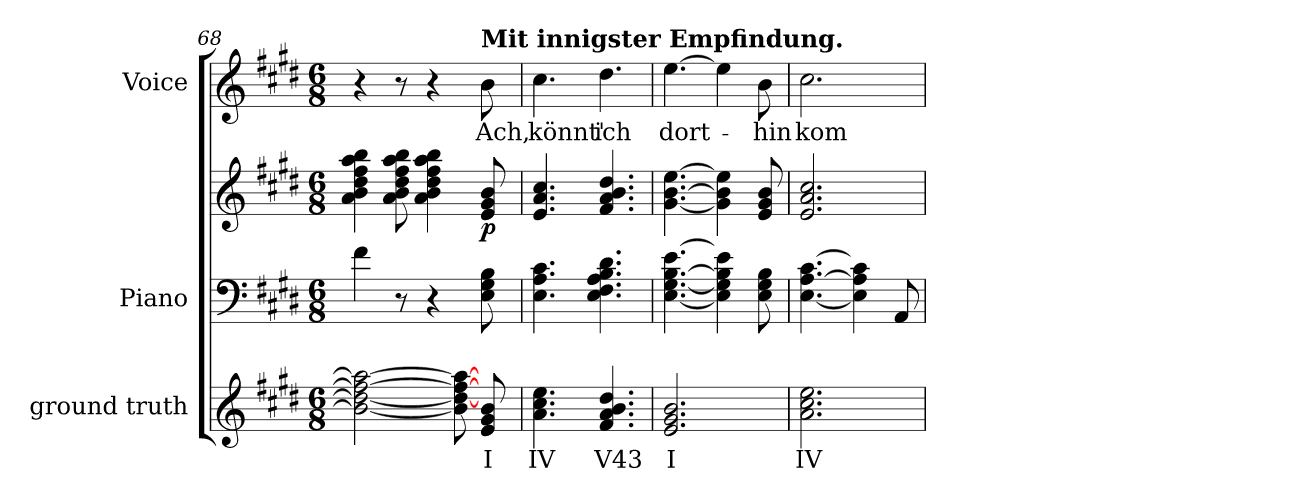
**kern	**text	**kern	**kern	**dynam	**kern	**text
*part3	*part3	*part2	*part2	*part2	*part1	*part1
*staff4	*staff4	*staff3	*staff2	*staff2/3	*staff1	*staff1
*I"ground truth	*	*I"Piano	*	*	*I"Voice	*
*	*	*I'Pno	*	*	*	*
*	*	*clefF4	*clefG2	*	*clefG2	*
*k[f#c#g#d#]	*	*k[f#c#g#d#]	*k[f#c#g#d#]	*	*k[f#c#g#d#]	*
*M6/8	*	*M6/8	*M6/8	*	*M6/8	*
=68	=68	=68	=68	=68	=68	=68
2b_ 2dd#_ 2ff#_ 2aa_	.	4f#\	4a\ 4b\ 4dd#\ 4ff#\ 4aa\ 4bb\	.	4r	.
.	.	8r	8a\ 8b\ 8dd#\ 8ff#\ 8aa\ 8bb\	.	8r	.
.	.	4r	4a\ 4b\ 4dd#\ 4ff#\ 4aa\ 4bb\	.	4r	.
8b] 8dd#_ 8ff#_ 8aa_	.	.	.	.	.	.
!	!	!	!	!	!LO:TX:a:B:t=Mit innigster Empfindung.	!
!	!	!	!	!LO:DY:b	!	!LO:LY:b
8e 8g# 8b	I	8E\ 8G#\ 8B\	8e/ 8g#/ 8b/	p	8b\	Ach,
=69	=69	=69	=69	=69	=69	=69
!	!	!	!	!	!	!LO:LY:b
4.a 4.cc# 4.ee	IV	4.E\ 4.A\ 4.c#\	4.e/ 4.a/ 4.cc#/	.	4.cc#\	könnt'
!	!	!	!	!	!	!LO:LY:b
4.f# 4.a 4.b 4.dd#	V43	4.E\ 4.F#\ 4.A\ 4.B\ 4.d#\	4.f#/ 4.a/ 4.b/ 4.dd#/	.	4.dd#\	ich
=70	=70	=70	=70	=70	=70	=70
!	!	!	!	!	!	!LO:LY:b
2.e 2.g# 2.b	I	[4.E\ [4.G#\ [4.B\ [4.e\	[4.g#\ [4.b\ [4.ee\	.	[4.ee\	dort-
.	.	4E\] 4G#\] 4B\] 4e\]	4g#\] 4b\] 4ee\]	.	4ee\]	.
!	!	!	!	!	!	!LO:LY:b
.	.	8E\ 8G#\ 8B\	8e/ 8g#/ 8b/	.	8b\	hin
=71	=71	=71	=71	=71	=71	=71
!	!	!	!	!	!	!LO:LY:b
2.a 2.cc# 2.ee	IV	[4.E\ [4.A\ [4.c#\	2.e/ 2.a/ 2.cc#/	.	2.cc#\	kom-
.	.	4E\] 4A\] 4c#\]	.	.	.	.
.	.	8AA/	.	.	.	.
=	=	=	=	=	=	=
*-	*-	*-	*-	*-	*-	*-
